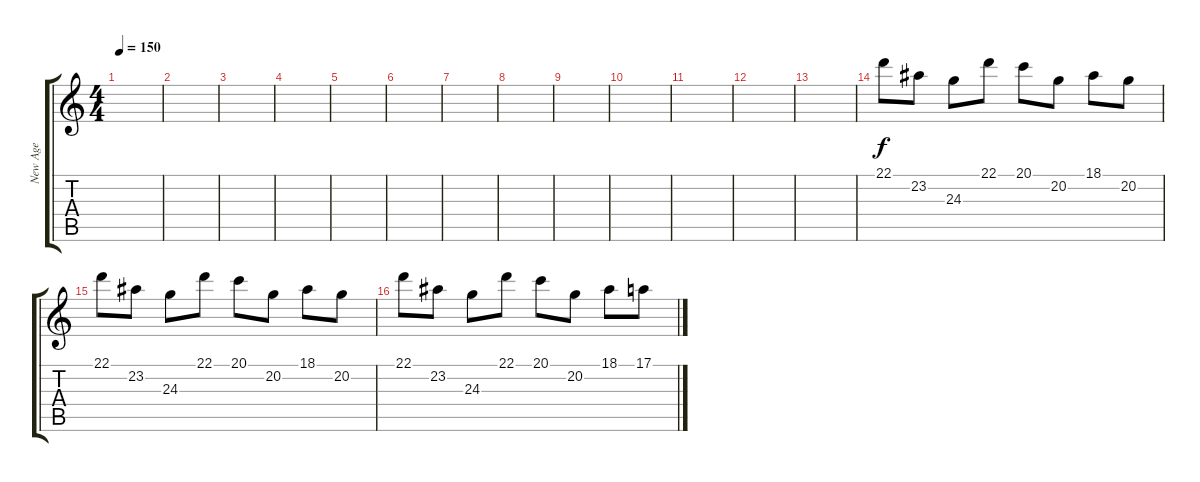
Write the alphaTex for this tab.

\track ("New Age" "New Age") {instrument pad1newage}
\staff {score tabs}
\tuning (E4 B3 G3 D3 A2 E2) {hide}
\ts (4 4)
\tempo 150
\clef g2
\ks c
|
|
|
|
|
|
|
|
|
|
|
|
|
22.1.8 23.2.8 24.3.8 22.1.8 20.1.8 20.2.8 18.1.8 20.2.8 |
22.1.8 23.2.8 24.3.8 22.1.8 20.1.8 20.2.8 18.1.8 20.2.8 |
22.1.8 23.2.8 24.3.8 22.1.8 20.1.8 20.2.8 18.1.8 17.1.8
